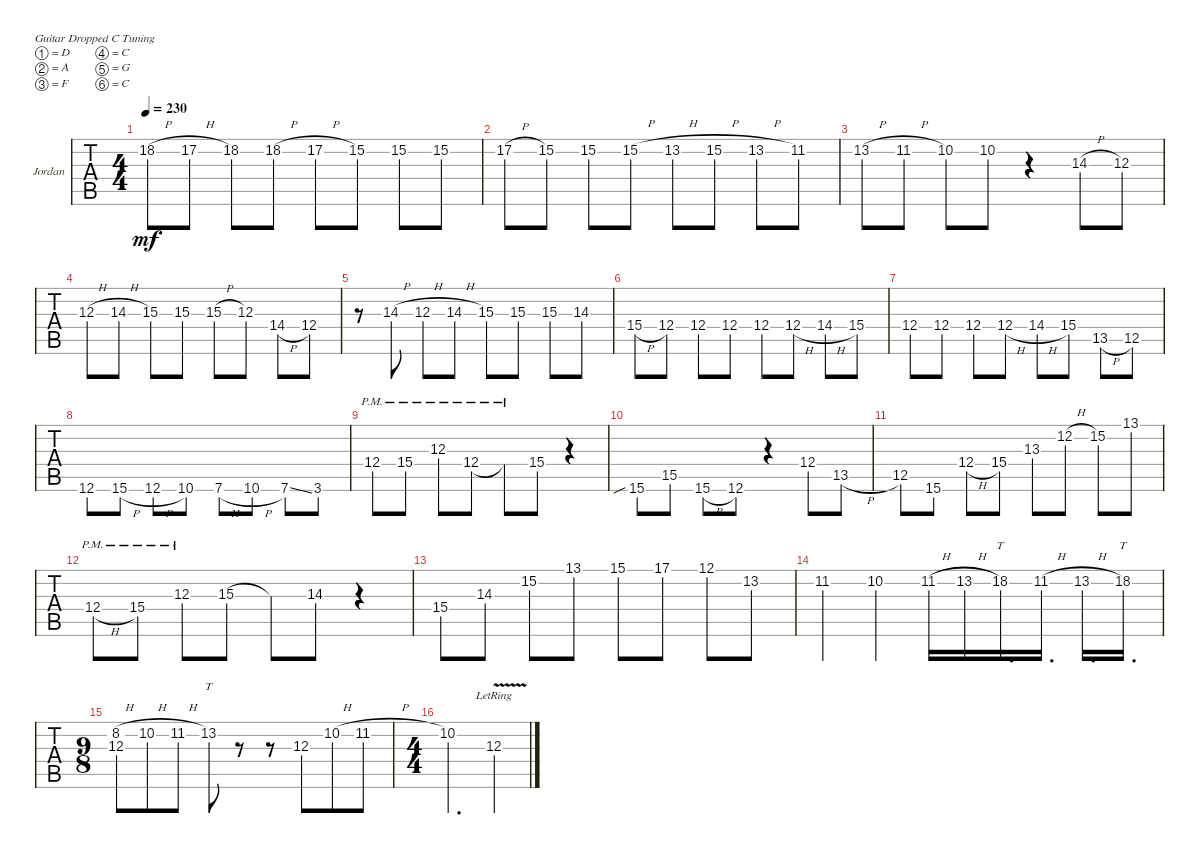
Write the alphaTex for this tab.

\bracketExtendMode groupsimilarinstruments
\firstSystemTrackNameOrientation horizontal
\otherSystemsTrackNameOrientation horizontal
\track ("Jid-Lee" "Jordan") {instrument overdrivenguitar}
\staff {tabs}
\tuning (D4 A3 F3 C3 G2 C2)
\ts (4 4)
\tempo 230
\clef g2
\ks c
18.2{h}.8{dy mf} 17.2{h}.8 18.2.8 18.2{h}.8 17.2{h}.8 15.2.8 15.2.8 15.2.8 |
17.2{h}.8 15.2.8 15.2.8 15.2{h}.8 13.2{h}.8 15.2{h}.8 13.2{h}.8 11.2.8 |
13.2{h}.8 11.2{h}.8 10.2.8 10.2.8 r.4 14.3{h}.8 12.3.8 |
12.3{h}.8 14.3{h}.8 15.3.8 15.3.8 15.3{h}.8 12.3.8 14.4{h}.8 12.4.8 |
r.8 14.3{h}.8 12.3{h}.8 14.3{h}.8 15.3.8 15.3.8 15.3.8 14.3.8 |
15.4{h}.8 12.4.8 12.4.8 12.4.8 12.4.8 12.4{h}.8 14.4{h}.8 15.4.8 |
12.4.8 12.4.8 12.4.8 12.4{h}.8 14.4{h}.8 15.4.8 13.5{h}.8 12.5.8 |
12.6.8 15.6{h}.8 12.6{h}.8 10.6.8 7.6{h}.8 10.6{h}.8 7.6{ss}.8 3.6.8 |
12.4{pm}.8 15.4{pm}.8 12.3{pm}.8 12.4{pm}.8 12.4{pm t}.8 15.4.8 r.4 |
15.6{sib}.8 15.5.8 15.6{h}.8 12.6.8 r.4 12.4.8 13.5{h}.8 |
12.5.8 15.6.8 12.4{h}.8 15.4.8 13.3.8 12.2{h}.8 15.2.8 13.1.8 |
12.4{h pm}.8 15.4{pm}.8 12.3{pm}.8 15.3.8 15.3{t}.8 14.3.8 r.4 |
15.4.8 14.3.8 15.2.8 13.1.8 15.1.8 17.1.8 12.1.8 13.2.8 |
11.2.4 10.2.4 11.2{h}.16 13.2{h}.16 18.2.16{tt d} 11.2{h}.16{d} 13.2{h}.16{d} 18.2.16{tt d} |
\ts (9 8)
(8.2{h} 12.3).8 10.2{h}.8 11.2{h}.8 13.2.8{tt} r.8 r.8 12.3.8 10.2{h}.8 11.2{h}.8 |
\ts (4 4)
10.2.2{d} 12.3{v lr}.4
